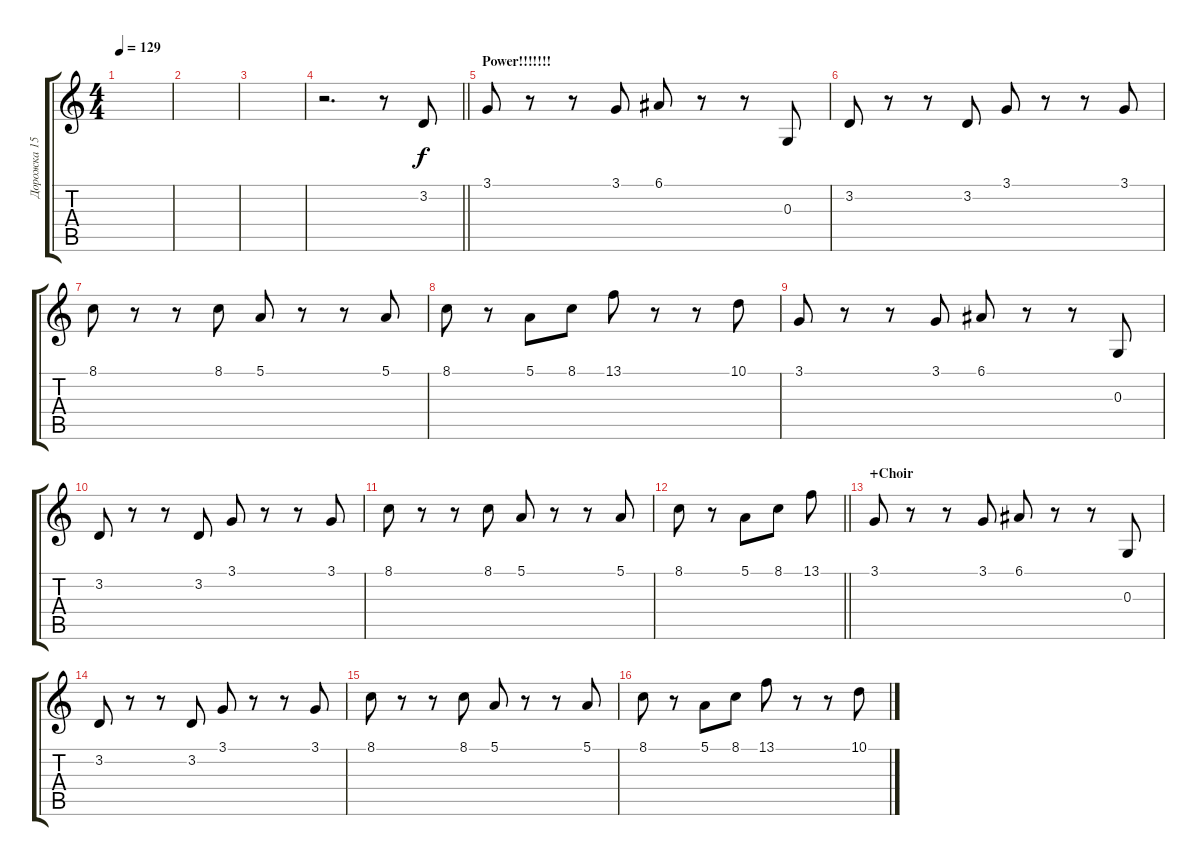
\track ("Дорожка 15" "Дорожка 15") {instrument pizzicatostrings}
\staff {score tabs}
\tuning (E4 B3 G3 D3 A2 E2) {hide}
\ts (4 4)
\tempo 129
\clef g2
\ks c
|
|
|
\barLineRight lightlight
r.2{d} r.8 3.2.8 |
\section ("" "Power!!!!!!!")
3.1.8 r.8 r.8 3.1.8 6.1.8 r.8 r.8 0.3.8 |
3.2.8 r.8 r.8 3.2.8 3.1.8 r.8 r.8 3.1.8 |
8.1.8 r.8 r.8 8.1.8 5.1.8 r.8 r.8 5.1.8 |
8.1.8 r.8 5.1.8 8.1.8 13.1.8 r.8 r.8 10.1.8 |
3.1.8 r.8 r.8 3.1.8 6.1.8 r.8 r.8 0.3.8 |
3.2.8 r.8 r.8 3.2.8 3.1.8 r.8 r.8 3.1.8 |
8.1.8 r.8 r.8 8.1.8 5.1.8 r.8 r.8 5.1.8 |
\barLineRight lightlight
8.1.8 r.8 5.1.8 8.1.8 13.1.8 |
\section ("" "+Choir")
3.1.8 r.8 r.8 3.1.8 6.1.8 r.8 r.8 0.3.8 |
3.2.8 r.8 r.8 3.2.8 3.1.8 r.8 r.8 3.1.8 |
8.1.8 r.8 r.8 8.1.8 5.1.8 r.8 r.8 5.1.8 |
8.1.8 r.8 5.1.8 8.1.8 13.1.8 r.8 r.8 10.1.8
